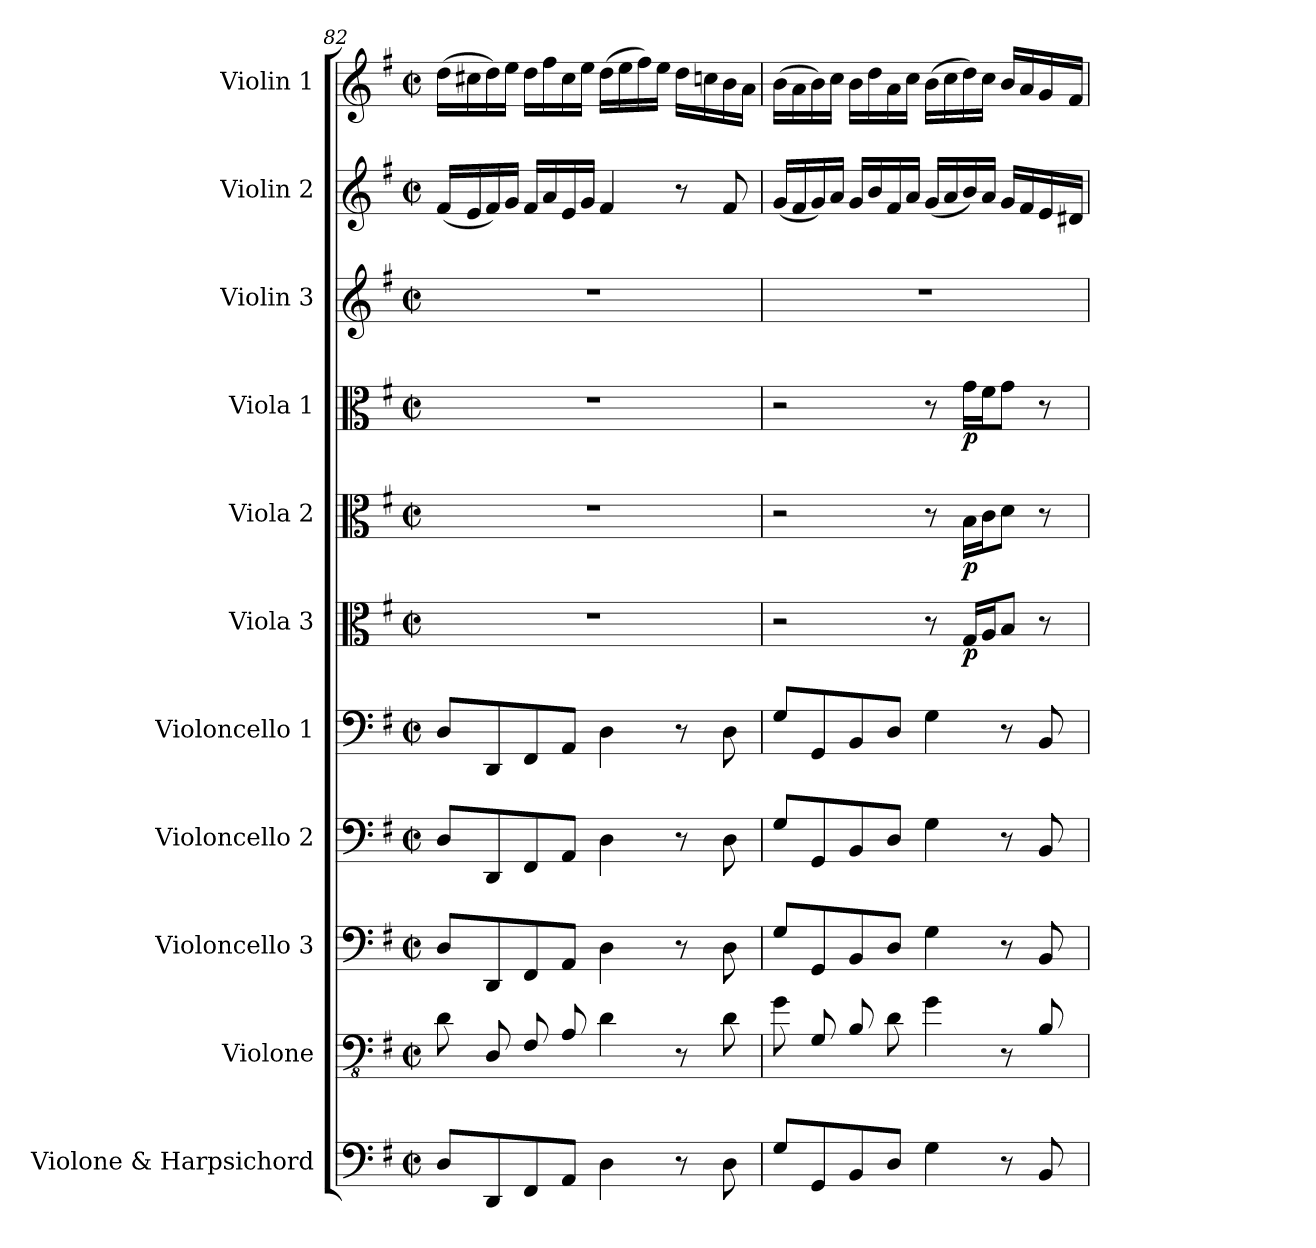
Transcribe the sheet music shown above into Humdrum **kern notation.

**kern	**kern	**kern	**kern	**kern	**kern	**dynam	**kern	**dynam	**kern	**dynam	**kern	**kern	**kern
*part11	*part10	*part9	*part8	*part7	*part6	*part6	*part5	*part5	*part4	*part4	*part3	*part2	*part1
*staff11	*staff10	*staff9	*staff8	*staff7	*staff6	*staff6	*staff5	*staff5	*staff4	*staff4	*staff3	*staff2	*staff1
*I"Violone &amp; Harpsichord	*I"Violone	*I"Violoncello 3	*I"Violoncello 2	*I"Violoncello 1	*I"Viola 3	*	*I"Viola 2	*	*I"Viola 1	*	*I"Violin 3	*I"Violin 2	*I"Violin 1
*I'Vne. &amp; Hch.	*I'Vne.	*I'Vc. 3	*I'Vc. 2	*I'Vc. 1	*I'Vla. 3	*	*I'Vla. 2	*	*I'Vla. 1	*	*I'Vln. 3	*I'Vln. 2	*I'Vln. 1
*clefF4	*clefFv4	*clefF4	*clefF4	*clefF4	*clefC3	*	*clefC3	*	*clefC3	*	*clefG2	*clefG2	*clefG2
*	*ITrd7c12	*	*	*	*	*	*	*	*	*	*	*	*
*k[f#]	*k[f#]	*k[f#]	*k[f#]	*k[f#]	*k[f#]	*	*k[f#]	*	*k[f#]	*	*k[f#]	*k[f#]	*k[f#]
*M4/4	*M4/4	*M4/4	*M4/4	*M4/4	*M4/4	*	*M4/4	*	*M4/4	*	*M4/4	*M4/4	*M4/4
*met(c|)	*met(c|)	*met(c|)	*met(c|)	*met(c|)	*met(c|)	*	*met(c|)	*	*met(c|)	*	*met(c|)	*met(c|)	*met(c|)
=82	=82	=82	=82	=82	=82	=82	=82	=82	=82	=82	=82	=82	=82
8D/L	8DD\	8D/L	8D/L	8D/L	1r	.	1r	.	1r	.	1r	(16f#/LL	(16dd\LL
.	.	.	.	.	.	.	.	.	.	.	.	16e/	16cc#X\
8DD/	8DDD/	8DD/	8DD/	8DD/	.	.	.	.	.	.	.	16f#/)	16dd\)
.	.	.	.	.	.	.	.	.	.	.	.	16g/JJ	16ee\JJ
8FF#/	8FFF#/	8FF#/	8FF#/	8FF#/	.	.	.	.	.	.	.	16f#/LL	16dd\LL
.	.	.	.	.	.	.	.	.	.	.	.	16a/	16ff#\
8AA/J	8AAA/	8AA/J	8AA/J	8AA/J	.	.	.	.	.	.	.	16e/	16cc#\
.	.	.	.	.	.	.	.	.	.	.	.	16g/JJ	16ee\JJ
4D\	4DD\	4D\	4D\	4D\	.	.	.	.	.	.	.	4f#/	(16dd\LL
.	.	.	.	.	.	.	.	.	.	.	.	.	16ee\
.	.	.	.	.	.	.	.	.	.	.	.	.	16ff#\)
.	.	.	.	.	.	.	.	.	.	.	.	.	16ee\JJ
8r	8r	8r	8r	8r	.	.	.	.	.	.	.	8r	16dd\LL
.	.	.	.	.	.	.	.	.	.	.	.	.	16ccn\
8D\	8DD\	8D\	8D\	8D\	.	.	.	.	.	.	.	8f#/	16b\
.	.	.	.	.	.	.	.	.	.	.	.	.	16a\JJ
!!LO:LB:g=z
=83	=83	=83	=83	=83	=83	=83	=83	=83	=83	=83	=83	=83	=83
8G/L	8GG\	8G/L	8G/L	8G/L	2r	.	2r	.	2r	.	1r	(16g/LL	(16b\LL
.	.	.	.	.	.	.	.	.	.	.	.	16f#/	16a\
8GG/	8GGG/	8GG/	8GG/	8GG/	.	.	.	.	.	.	.	16g/)	16b\)
.	.	.	.	.	.	.	.	.	.	.	.	16a/JJ	16cc\JJ
8BB/	8BBB/	8BB/	8BB/	8BB/	.	.	.	.	.	.	.	16g/LL	16b\LL
.	.	.	.	.	.	.	.	.	.	.	.	16b/	16dd\
8D/J	8DD\	8D/J	8D/J	8D/J	.	.	.	.	.	.	.	16f#/	16a\
.	.	.	.	.	.	.	.	.	.	.	.	16a/JJ	16cc\JJ
4G\	4GG\	4G\	4G\	4G\	8r	.	8r	.	8r	.	.	(16g/LL	(16b\LL
.	.	.	.	.	.	.	.	.	.	.	.	16a/	16cc\
!	!	!	!	!	!	!LO:DY:b	!	!LO:DY:b	!	!LO:DY:b	!	!	!
.	.	.	.	.	16G/LL	p	16B\LL	p	16g\LL	p	.	16b/)	16dd\)
.	.	.	.	.	16A/J	.	16c\J	.	16f#\J	.	.	16a/JJ	16cc\JJ
8r	8r	8r	8r	8r	8B/J	.	8d\J	.	8g\J	.	.	16g/LL	16b/LL
.	.	.	.	.	.	.	.	.	.	.	.	16f#/	16a/
8BB/	8BBB/	8BB/	8BB/	8BB/	8r	.	8r	.	8r	.	.	16e/	16g/
.	.	.	.	.	.	.	.	.	.	.	.	16d#X/JJ	16f#/JJ
=	=	=	=	=	=	=	=	=	=	=	=	=	=
*-	*-	*-	*-	*-	*-	*-	*-	*-	*-	*-	*-	*-	*-
